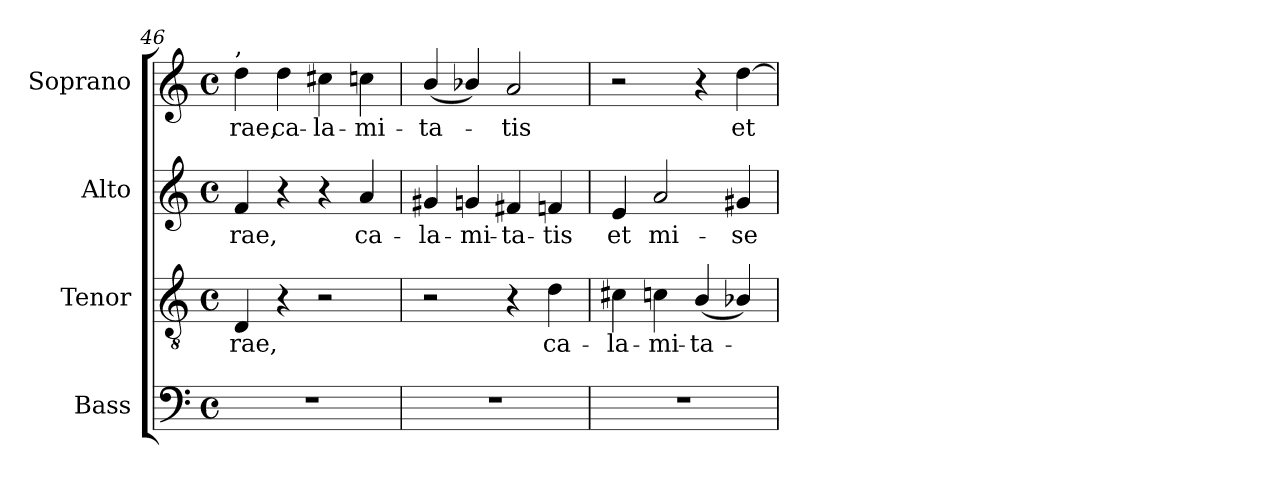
**kern	**kern	**text	**kern	**text	**kern	**text
*part4	*part3	*part3	*part2	*part2	*part1	*part1
*staff4	*staff3	*staff3	*staff2	*staff2	*staff1	*staff1
*I"Bass	*I"Tenor	*	*I"Alto	*	*I"Soprano	*
*I'B	*I'T	*	*I'A	*	*I'S	*
*clefF4	*clefGv2	*	*clefG2	*	*clefG2	*
*k[]	*k[]	*	*k[]	*	*k[]	*
*C:	*C:	*	*C:	*	*C:	*
*M4/4	*M4/4	*	*M4/4	*	*M4/4	*
*met(c)	*met(c)	*	*met(c)	*	*met(c)	*
=46	=46	=46	=46	=46	=46	=46
!	!	!	!	!	!LO:TX:a:t=,	!
!	!	!LO:LY:b	!	!LO:LY:b	!	!LO:LY:b
1r	4D	rae,	4f	-rae,	4dd	rae,
!	!	!	!	!	!	!LO:LY:b
.	4r	.	4r	.	4dd	ca-
!	!	!	!	!	!	!LO:LY:b
.	2r	.	4r	.	4cc#X	-la-
!	!	!	!	!LO:LY:b	!	!LO:LY:b
.	.	.	4a	ca-	4ccn	-mi-
=47	=47	=47	=47	=47	=47	=47
!	!	!	!	!LO:LY:b	!	!LO:LY:b
1r	2r	.	4g#X	-la-	(<4b/	-ta-
!	!	!	!	!LO:LY:b	!	!
.	.	.	4gn	-mi-	4b-X/)	.
!	!	!	!	!LO:LY:b	!	!LO:LY:b
.	4r	.	4f#X	-ta-	2a	tis
!	!	!LO:LY:b	!	!LO:LY:b	!	!
.	4d	ca-	4fn	-tis	.	.
=48	=48	=48	=48	=48	=48	=48
!	!	!LO:LY:b	!	!LO:LY:b	!	!
1r	4c#X	-la-	4e	et	2r	.
!	!	!LO:LY:b	!	!LO:LY:b	!	!
.	4cn	-mi-	2a	mi-	.	.
!	!	!LO:LY:b	!	!	!	!
.	(<4B/	-ta-	.	.	4r	.
!	!	!	!	!LO:LY:b	!	!LO:LY:b
.	4B-X/)	.	4g#X	-se-	[4dd	et
=	=	=	=	=	=	=
*-	*-	*-	*-	*-	*-	*-
